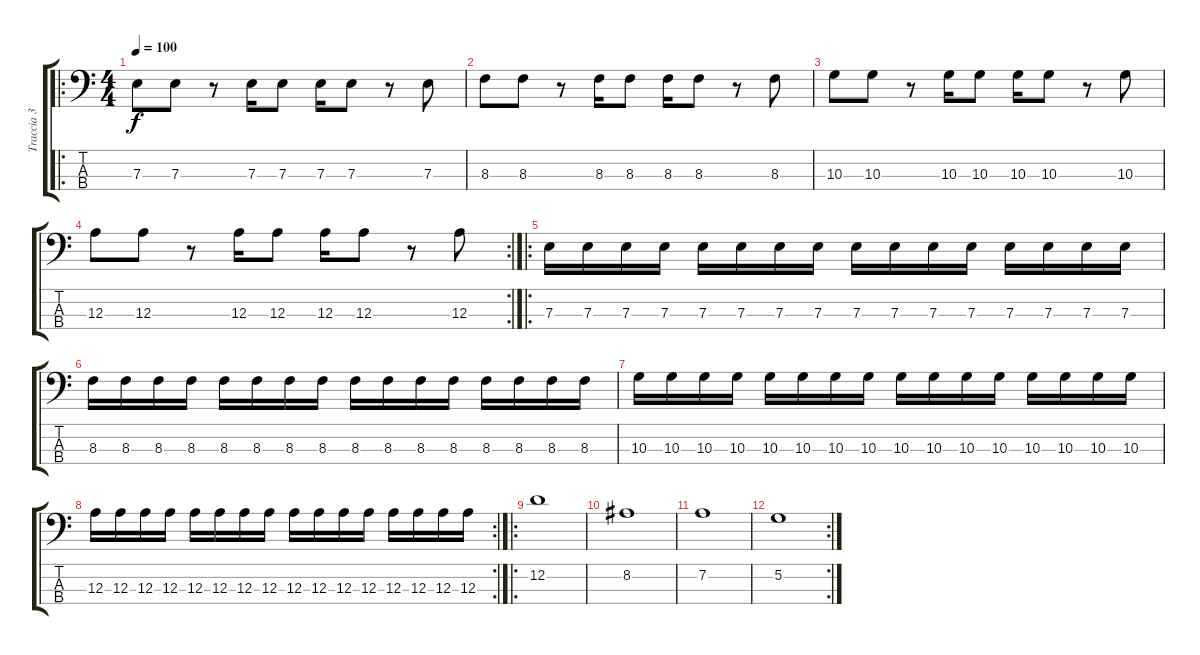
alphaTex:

\track ("Traccia 3" "Traccia 3") {instrument electricbassfinger}
\staff {score tabs}
\tuning (G2 D2 A1 E1) {hide}
\ro
\ts (4 4)
\tempo 100
\clef f4
\ks c
7.3.8{dy f} 7.3.8 r.8 7.3.16 7.3.8 7.3.16 7.3.8 r.8 7.3.8 |
8.3.8 8.3.8 r.8 8.3.16 8.3.8 8.3.16 8.3.8 r.8 8.3.8 |
10.3.8 10.3.8 r.8 10.3.16 10.3.8 10.3.16 10.3.8 r.8 10.3.8 |
\rc 2
12.3.8 12.3.8 r.8 12.3.16 12.3.8 12.3.16 12.3.8 r.8 12.3.8 |
\ro
7.3.16 7.3.16 7.3.16 7.3.16 7.3.16 7.3.16 7.3.16 7.3.16 7.3.16 7.3.16 7.3.16 7.3.16 7.3.16 7.3.16 7.3.16 7.3.16 |
8.3.16 8.3.16 8.3.16 8.3.16 8.3.16 8.3.16 8.3.16 8.3.16 8.3.16 8.3.16 8.3.16 8.3.16 8.3.16 8.3.16 8.3.16 8.3.16 |
10.3.16 10.3.16 10.3.16 10.3.16 10.3.16 10.3.16 10.3.16 10.3.16 10.3.16 10.3.16 10.3.16 10.3.16 10.3.16 10.3.16 10.3.16 10.3.16 |
\rc 2
12.3.16 12.3.16 12.3.16 12.3.16 12.3.16 12.3.16 12.3.16 12.3.16 12.3.16 12.3.16 12.3.16 12.3.16 12.3.16 12.3.16 12.3.16 12.3.16 |
\ro
12.2.1 |
8.2.1 |
7.2.1 |
\rc 2
5.2.1
